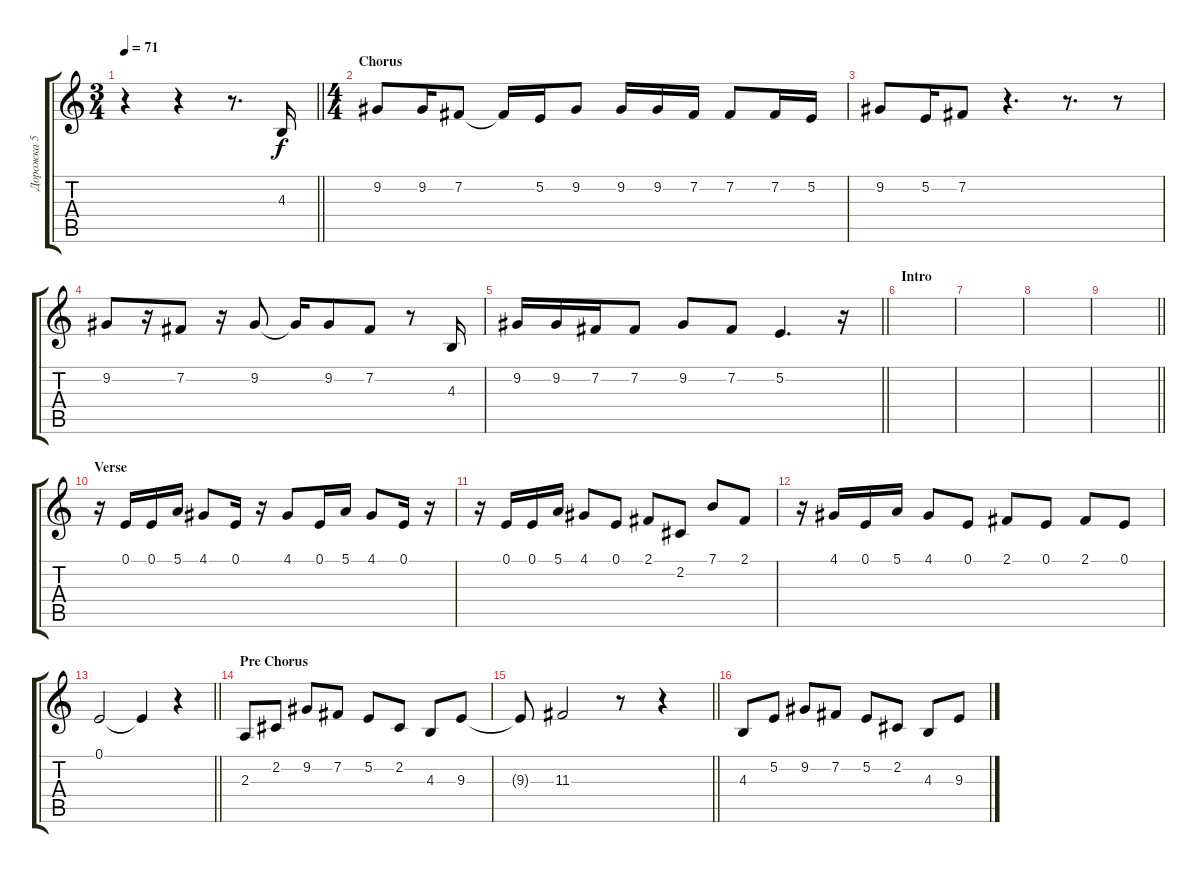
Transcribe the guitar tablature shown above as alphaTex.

\track ("Дорожка 5" "Дорожка 5") {instrument altosax}
\staff {score tabs}
\tuning (E4 B3 G3 D3 A2 E2) {hide}
\ts (3 4)
\tempo 71
\clef g2
\barLineRight lightlight
\ks c
r.4{dy f} r.4 r.8{d} 4.3.16 |
\ts (4 4)
\section ("" "Chorus")
9.2.8 9.2.16 7.2.8 7.2{t}.16 5.2.16 9.2.8 9.2.16 9.2.16 7.2.16 7.2.8 7.2.16 5.2.16 |
9.2.8 5.2.16 7.2.8 r.4{d} r.8{d} r.8 |
9.2.8 r.16 7.2.8 r.16 9.2.8 9.2{t}.16 9.2.8 7.2.8 r.8 4.3.16 |
\barLineRight lightlight
9.2.16 9.2.16 7.2.16 7.2.8 9.2.8 7.2.8 5.2.4{d} r.16 |
\section ("" "Intro")
|
|
|
\barLineRight lightlight
|
\section ("" "Verse")
r.16 0.1.16 0.1.16 5.1.16 4.1.8 0.1.16 r.16 4.1.8 0.1.16 5.1.16 4.1.8 0.1.16 r.16 |
r.16 0.1.16 0.1.16 5.1.16 4.1.8 0.1.8 2.1.8 2.2.8 7.1.8 2.1.8 |
r.16 4.1.16 0.1.16 5.1.16 4.1.8 0.1.8 2.1.8 0.1.8 2.1.8 0.1.8 |
\barLineRight lightlight
0.1.2 0.1{t}.4 r.4 |
\section ("" "Pre Chorus")
2.3.8 2.2.8 9.2.8 7.2.8 5.2.8 2.2.8 4.3.8 9.3.8 |
\barLineRight lightlight
9.3{t}.8 11.3.2 r.8 r.4 |
4.3.8 5.2.8 9.2.8 7.2.8 5.2.8 2.2.8 4.3.8 9.3.8
